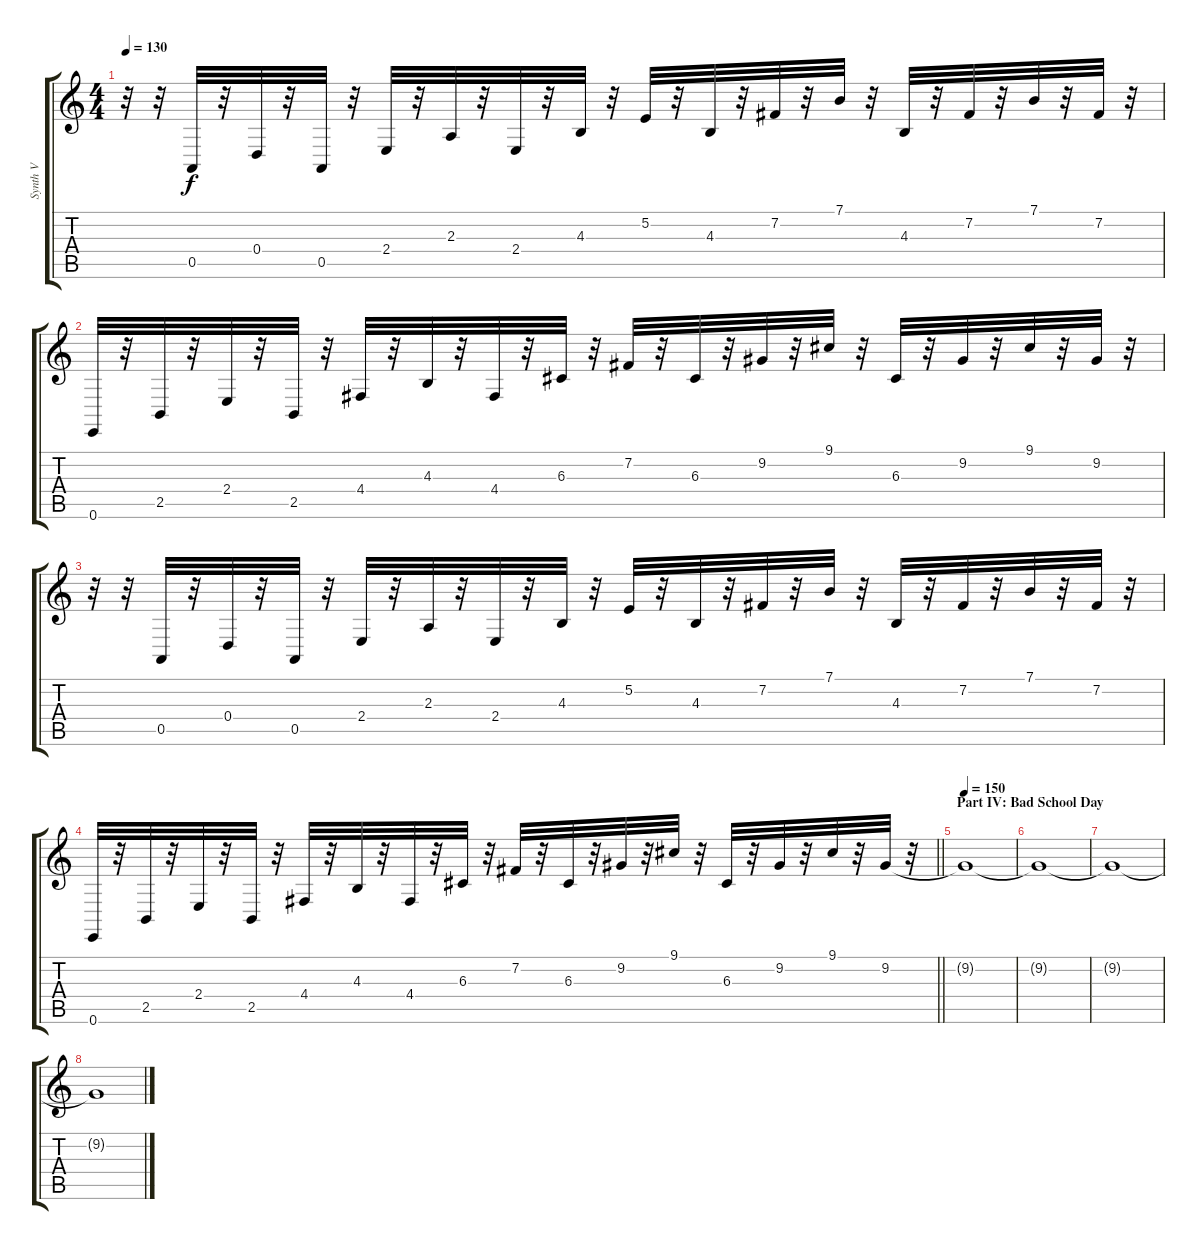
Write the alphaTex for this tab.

\track ("Synth V" "Synth V") {instrument churchorgan}
\staff {score tabs}
\tuning (E4 B3 G3 D3 A2 E2) {hide}
\ts (4 4)
\tempo 130
\clef g2
\ks c
r.32{dy f} r.32 0.5.32 r.32 0.4.32 r.32 0.5.32 r.32 2.4.32 r.32 2.3.32 r.32 2.4.32 r.32 4.3.32 r.32 5.2.32 r.32 4.3.32 r.32 7.2.32 r.32 7.1.32 r.32 4.3.32 r.32 7.2.32 r.32 7.1.32 r.32 7.2.32 r.32 |
0.6.32 r.32 2.5.32 r.32 2.4.32 r.32 2.5.32 r.32 4.4.32 r.32 4.3.32 r.32 4.4.32 r.32 6.3.32 r.32 7.2.32 r.32 6.3.32 r.32 9.2.32 r.32 9.1.32 r.32 6.3.32 r.32 9.2.32 r.32 9.1.32 r.32 9.2.32 r.32 |
r.32 r.32 0.5.32 r.32 0.4.32 r.32 0.5.32 r.32 2.4.32 r.32 2.3.32 r.32 2.4.32 r.32 4.3.32 r.32 5.2.32 r.32 4.3.32 r.32 7.2.32 r.32 7.1.32 r.32 4.3.32 r.32 7.2.32 r.32 7.1.32 r.32 7.2.32 r.32 |
\barLineRight lightlight
0.6.32 r.32 2.5.32 r.32 2.4.32 r.32 2.5.32 r.32 4.4.32 r.32 4.3.32 r.32 4.4.32 r.32 6.3.32 r.32 7.2.32 r.32 6.3.32 r.32 9.2.32 r.32 9.1.32 r.32 6.3.32 r.32 9.2.32 r.32 9.1.32 r.32 9.2.32{volume 10} r.32 |
\section ("" "Part IV: Bad School Day")
\tempo 150
9.2{t}.1{volume 0} |
9.2{t}.1 |
9.2{t}.1 |
9.2{t}.1
